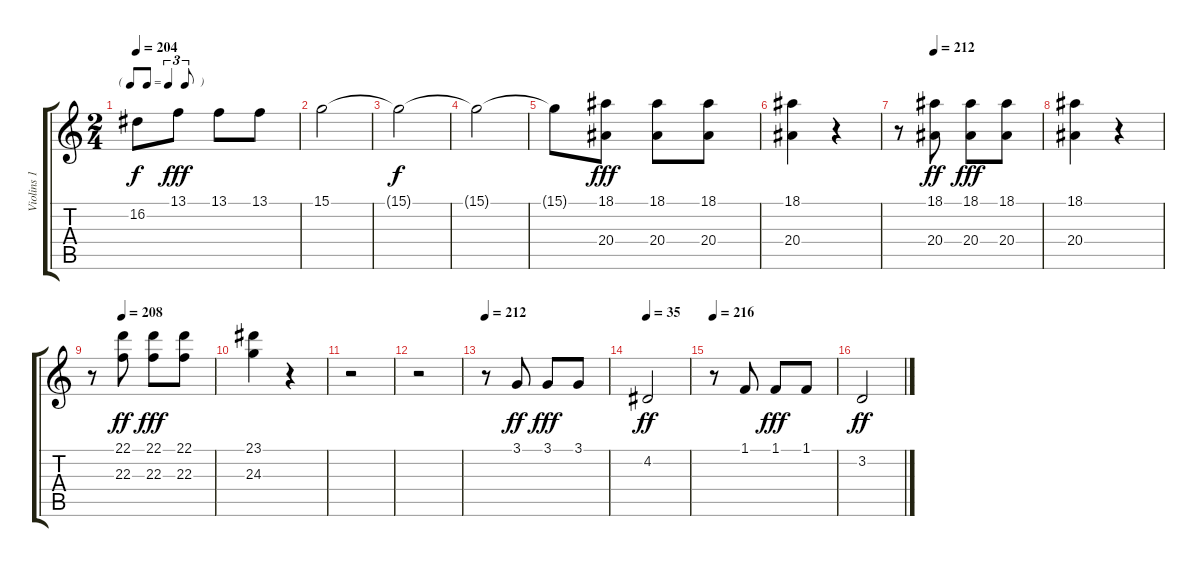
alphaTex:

\track ("Violins 1" "Violins 1") {instrument stringensemble1}
\staff {score tabs}
\tuning (E4 B3 G3 D3 A2 E2) {hide}
\ts (2 4)
\tf triplet8th
\tempo 204
\clef g2
\ks c
16.2{t}.8{dy f} 13.1.8{dy fff} 13.1.8 13.1.8 |
15.1.2 |
15.1{t}.2{dy f} |
15.1{t}.2 |
15.1{t}.8 (18.1 20.4).8{dy fff} (18.1 20.4).8 (18.1 20.4).8 |
(18.1 20.4).4 r.4 |
\tempo (212 0.25)
r.8 (18.1 20.4).8{dy ff} (18.1 20.4).8{dy fff} (18.1 20.4).8 |
(18.1 20.4).4 r.4 |
\tempo (208 0.25)
r.8 (22.1 22.3).8{dy ff} (22.1 22.3).8{dy fff} (22.1 22.3).8 |
(23.1 24.3).4 r.4 |
r.2 |
r.2 |
\tempo 212
r.8 3.1.8{dy ff} 3.1.8{dy fff} 3.1.8 |
\tempo 35
4.2.2{dy ff} |
\tempo 216
r.8 1.1.8 1.1.8{dy fff} 1.1.8 |
3.2.2{dy ff}
